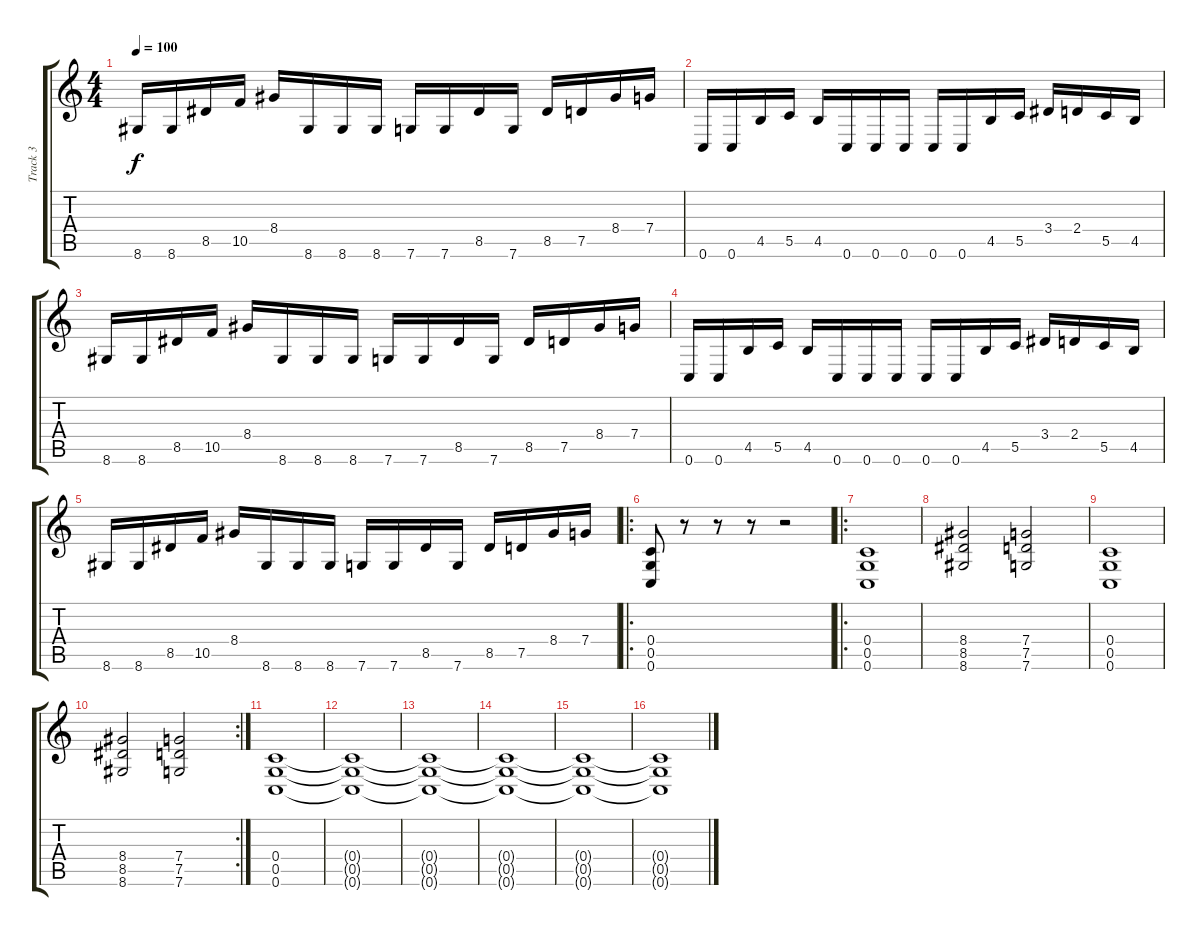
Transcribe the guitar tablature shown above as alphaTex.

\track ("Track 3" "Track 3") {instrument distortionguitar}
\staff {score tabs}
\tuning (D4 A3 F3 C3 G2 C2) {hide}
\ts (4 4)
\tempo 100
\clef g2
\ks c
8.6.16{dy f} 8.6.16 8.5.16 10.5.16 8.4.16 8.6.16 8.6.16 8.6.16 7.6.16 7.6.16 8.5.16 7.6.16 8.5.16 7.5.16 8.4.16 7.4.16 |
0.6.16 0.6.16 4.5.16 5.5.16 4.5.16 0.6.16 0.6.16 0.6.16 0.6.16 0.6.16 4.5.16 5.5.16 3.4.16 2.4.16 5.5.16 4.5.16 |
8.6.16 8.6.16 8.5.16 10.5.16 8.4.16 8.6.16 8.6.16 8.6.16 7.6.16 7.6.16 8.5.16 7.6.16 8.5.16 7.5.16 8.4.16 7.4.16 |
0.6.16 0.6.16 4.5.16 5.5.16 4.5.16 0.6.16 0.6.16 0.6.16 0.6.16 0.6.16 4.5.16 5.5.16 3.4.16 2.4.16 5.5.16 4.5.16 |
8.6.16 8.6.16 8.5.16 10.5.16 8.4.16 8.6.16 8.6.16 8.6.16 7.6.16 7.6.16 8.5.16 7.6.16 8.5.16 7.5.16 8.4.16 7.4.16 |
\ro
(0.4 0.5 0.6).8 r.8 r.8 r.8 r.2 |
\ro
(0.4 0.5 0.6).1 |
(8.4 8.5 8.6).2 (7.4 7.5 7.6).2 |
(0.4 0.5 0.6).1 |
\rc 2
(8.4 8.5 8.6).2 (7.4 7.5 7.6).2 |
(0.4 0.5 0.6).1 |
(0.4{t} 0.5{t} 0.6{t}).1 |
(0.4{t} 0.5{t} 0.6{t}).1 |
(0.4{t} 0.5{t} 0.6{t}).1 |
(0.4{t} 0.5{t} 0.6{t}).1 |
(0.4{t} 0.5{t} 0.6{t}).1
